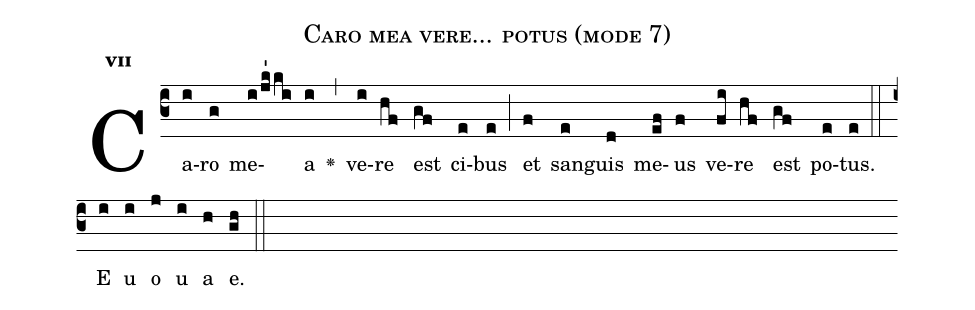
name:Caro mea vere... potus (mode 7);
office-part:Antiphona;
mode:7;
%%
initial-style: 1;
name: Caro mea vere... potus;
book: Antiphonae & Responsoria/Tomus IV, p. 111;
occasion: Dominica XX per Annum;
office-part: Vesperae Ant Mb;
annotation: 7c;
centering-scheme: english;
font: OFLSortsMillGoudy;
height: 11;
width: 4.5;
%%
(c3)Ca(i)ro(g) me(i/jk'ki)a(i) <v>\greheightstar</v>(,) ve(i)re(hf) est(gf) ci(e)bus(e) (;) et(f) san(e)guis(d) me(ef)us(f) ve(fi)re(hf) est(gf) po(e)tus.(e) (::) E(i) u(i) o(j) u(i) a(h) e.(gh) (::)
